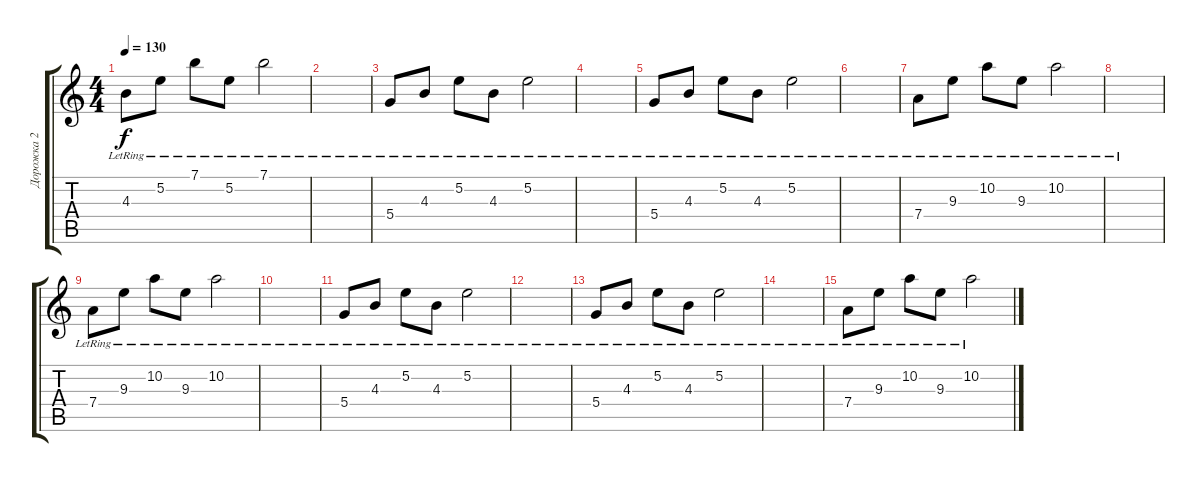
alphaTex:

\track ("Дорожка 2" "Дорожка 2") {instrument acousticguitarsteel}
\staff {score tabs}
\tuning (E4 B3 G3 D3 A2 E2) {hide}
\ts (4 4)
\tempo 130
\clef g2
\ks c
4.3{lr}.8{dy f} 5.2{lr}.8 7.1{lr}.8 5.2{lr}.8 7.1{lr}.2 |
|
5.4{lr}.8 4.3{lr}.8 5.2{lr}.8 4.3{lr}.8 5.2{lr}.2 |
|
5.4{lr}.8 4.3{lr}.8 5.2{lr}.8 4.3{lr}.8 5.2{lr}.2 |
|
7.4{lr}.8 9.3{lr}.8 10.2{lr}.8 9.3{lr}.8 10.2{lr}.2 |
|
7.4{lr}.8 9.3{lr}.8 10.2{lr}.8 9.3{lr}.8 10.2{lr}.2 |
|
5.4{lr}.8 4.3{lr}.8 5.2{lr}.8 4.3{lr}.8 5.2{lr}.2 |
|
5.4{lr}.8 4.3{lr}.8 5.2{lr}.8 4.3{lr}.8 5.2{lr}.2 |
|
7.4{lr}.8 9.3{lr}.8 10.2{lr}.8 9.3{lr}.8 10.2{lr}.2
